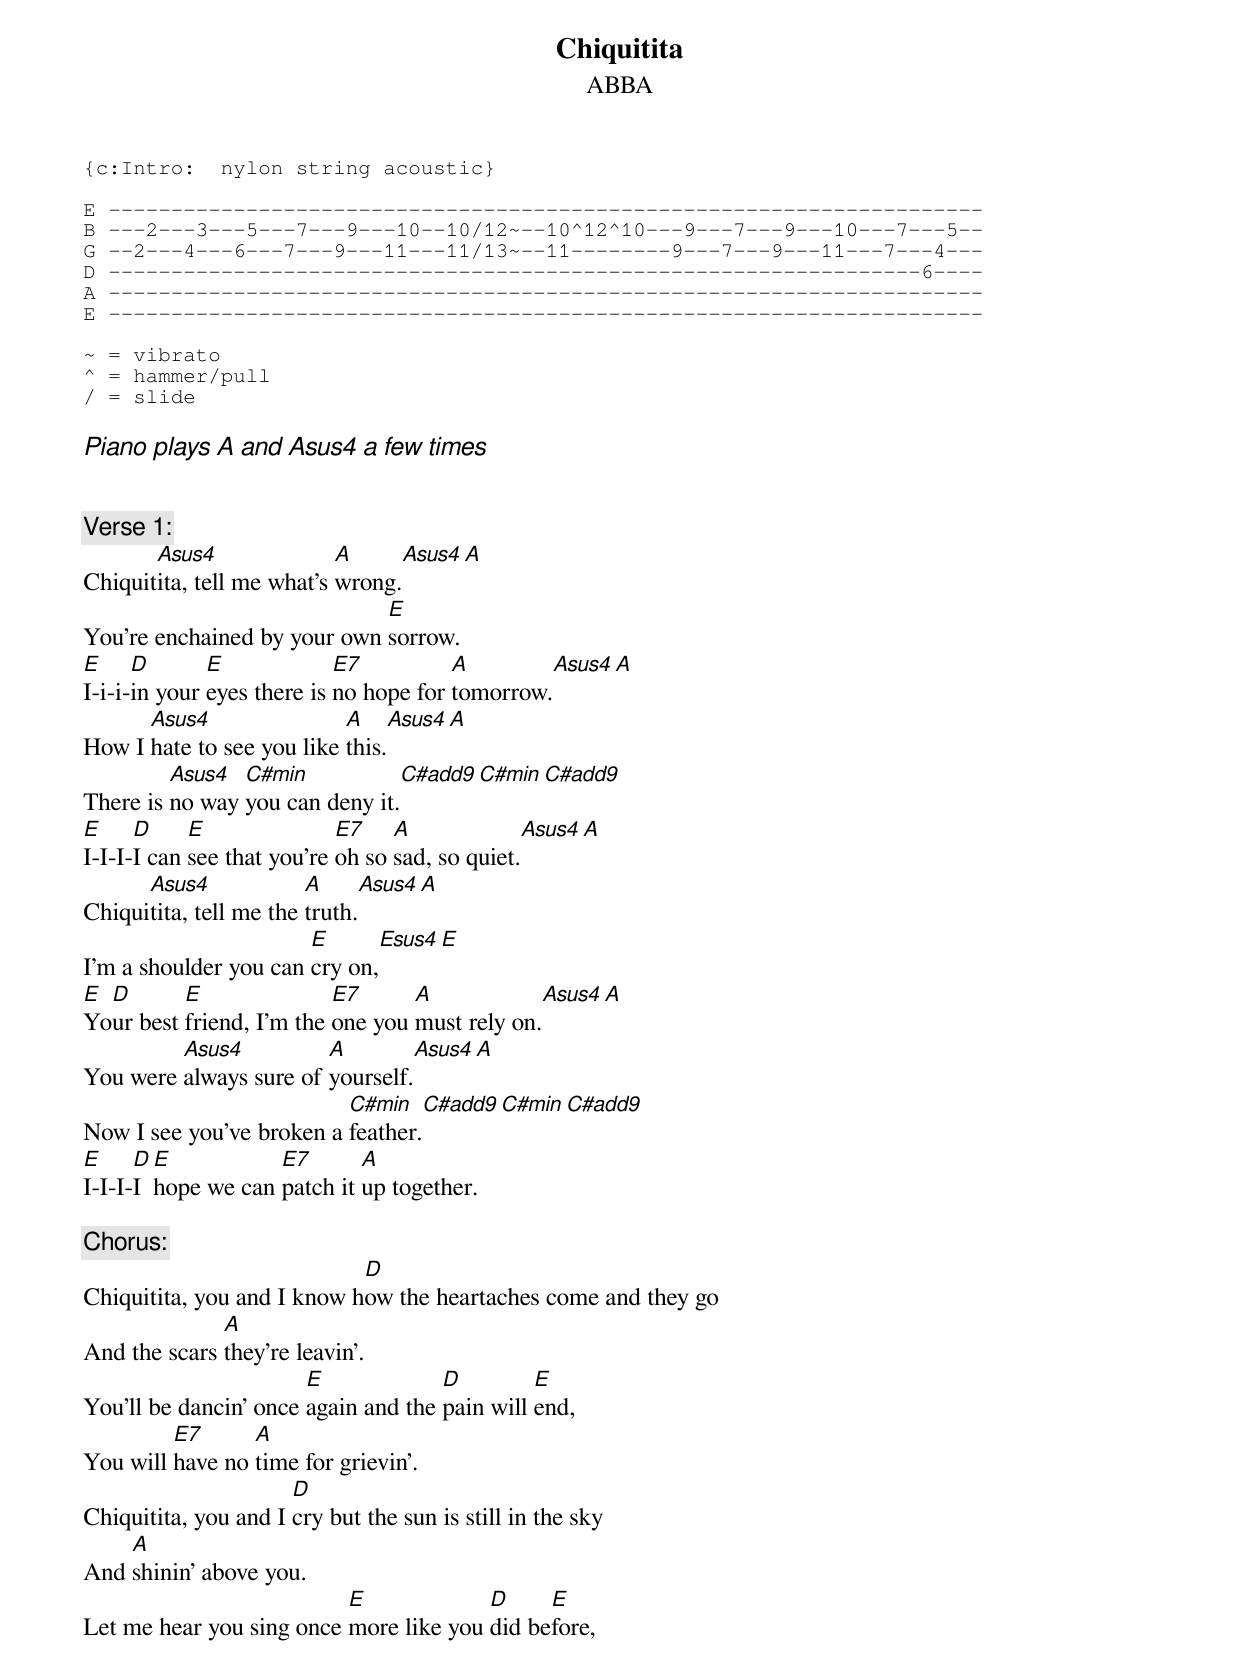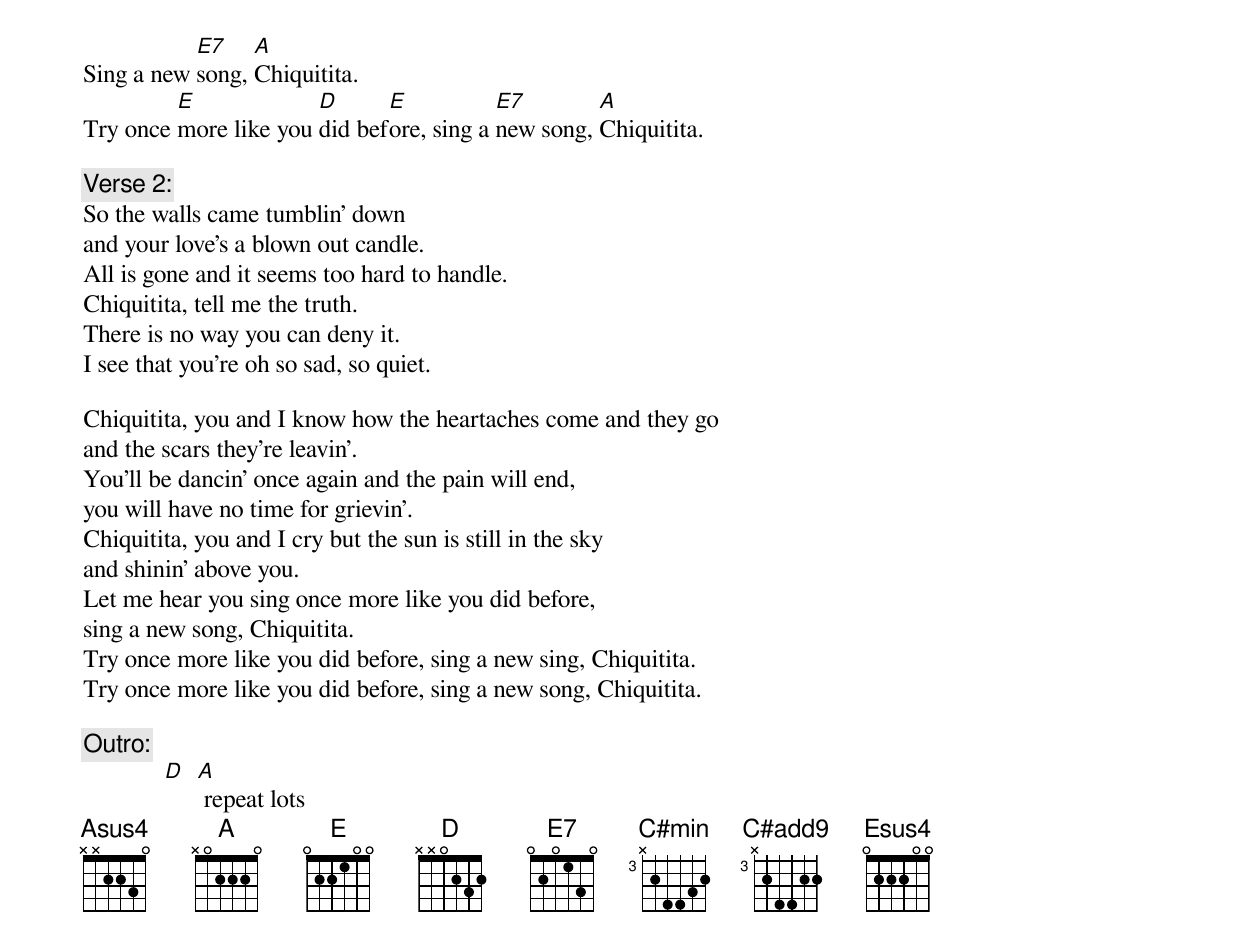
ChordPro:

{t:Chiquitita}
{st:ABBA}
{define C#min base-fret 3 frets x 2 4 4 3 2}
{define C#add9 base-fret 3 frets x 2 4 4 2 2}
{define Esus4 base-fret 1 frets 0 2 2 2 0 0}
{define E7 base-fret 1 frets 0 2 0 1 3 0}
{sot}
{c:Intro:  nylon string acoustic}

E ----------------------------------------------------------------------
B ---2---3---5---7---9---10--10/12~--10^12^10---9---7---9---10---7---5--
G --2---4---6---7---9---11---11/13~--11--------9---7---9---11---7---4---
D -----------------------------------------------------------------6----
A ----------------------------------------------------------------------
E ----------------------------------------------------------------------

~ = vibrato
^ = hammer/pull
/ = slide
{eot}

{ci:Piano plays A and Asus4 a few times}


{c:Verse 1:}
Chiquit[Asus4]ita, tell me what's [A]wrong.[Asus4][A]
You're enchained by your own [E]sorrow.
[E]I-i-i-[D]in your [E]eyes there is [E7]no hope for [A]tomorrow.[Asus4][A]
How I [Asus4]hate to see you like [A]this.[Asus4][A]
There is [Asus4]no way [C#min]you can deny it.[C#add9][C#min][C#add9]
[E]I-I-I-[D]I can [E]see that you're [E7]oh so [A]sad, so quiet.[Asus4][A]
Chiqui[Asus4]tita, tell me the [A]truth.[Asus4][A]
I'm a shoulder you can [E]cry on,[Esus4][E]
[E]Yo[D]ur best [E]friend, I'm the [E7]one you [A]must rely on.[Asus4][A]
You were [Asus4]always sure of [A]yourself.[Asus4][A]
Now I see you've broken a [C#min]feather.[C#add9][C#min][C#add9]
[E]I-I-I-[D]I [E]hope we can [E7]patch it [A]up together.

{c:Chorus:}
Chiquitita, you and I know h[D]ow the heartaches come and they go
And the scars [A]they're leavin'.
You'll be dancin' once [E]again and the [D]pain will [E]end,
You will [E7]have no [A]time for grievin'.
Chiquitita, you and I [D]cry but the sun is still in the sky
And [A]shinin' above you.
Let me hear you sing once [E]more like you [D]did be[E]fore,
Sing a new [E7]song, [A]Chiquitita.
Try once [E]more like you [D]did bef[E]ore, sing a [E7]new song, [A]Chiquitita.

{c:Verse 2:}
So the walls came tumblin' down
and your love's a blown out candle.
All is gone and it seems too hard to handle.
Chiquitita, tell me the truth.
There is no way you can deny it.
I see that you're oh so sad, so quiet.

Chiquitita, you and I know how the heartaches come and they go
and the scars they're leavin'.
You'll be dancin' once again and the pain will end,
you will have no time for grievin'.
Chiquitita, you and I cry but the sun is still in the sky
and shinin' above you.
Let me hear you sing once more like you did before,
sing a new song, Chiquitita.
Try once more like you did before, sing a new sing, Chiquitita.
Try once more like you did before, sing a new song, Chiquitita.

{c:Outro:}
             [D]  [A] repeat lots
